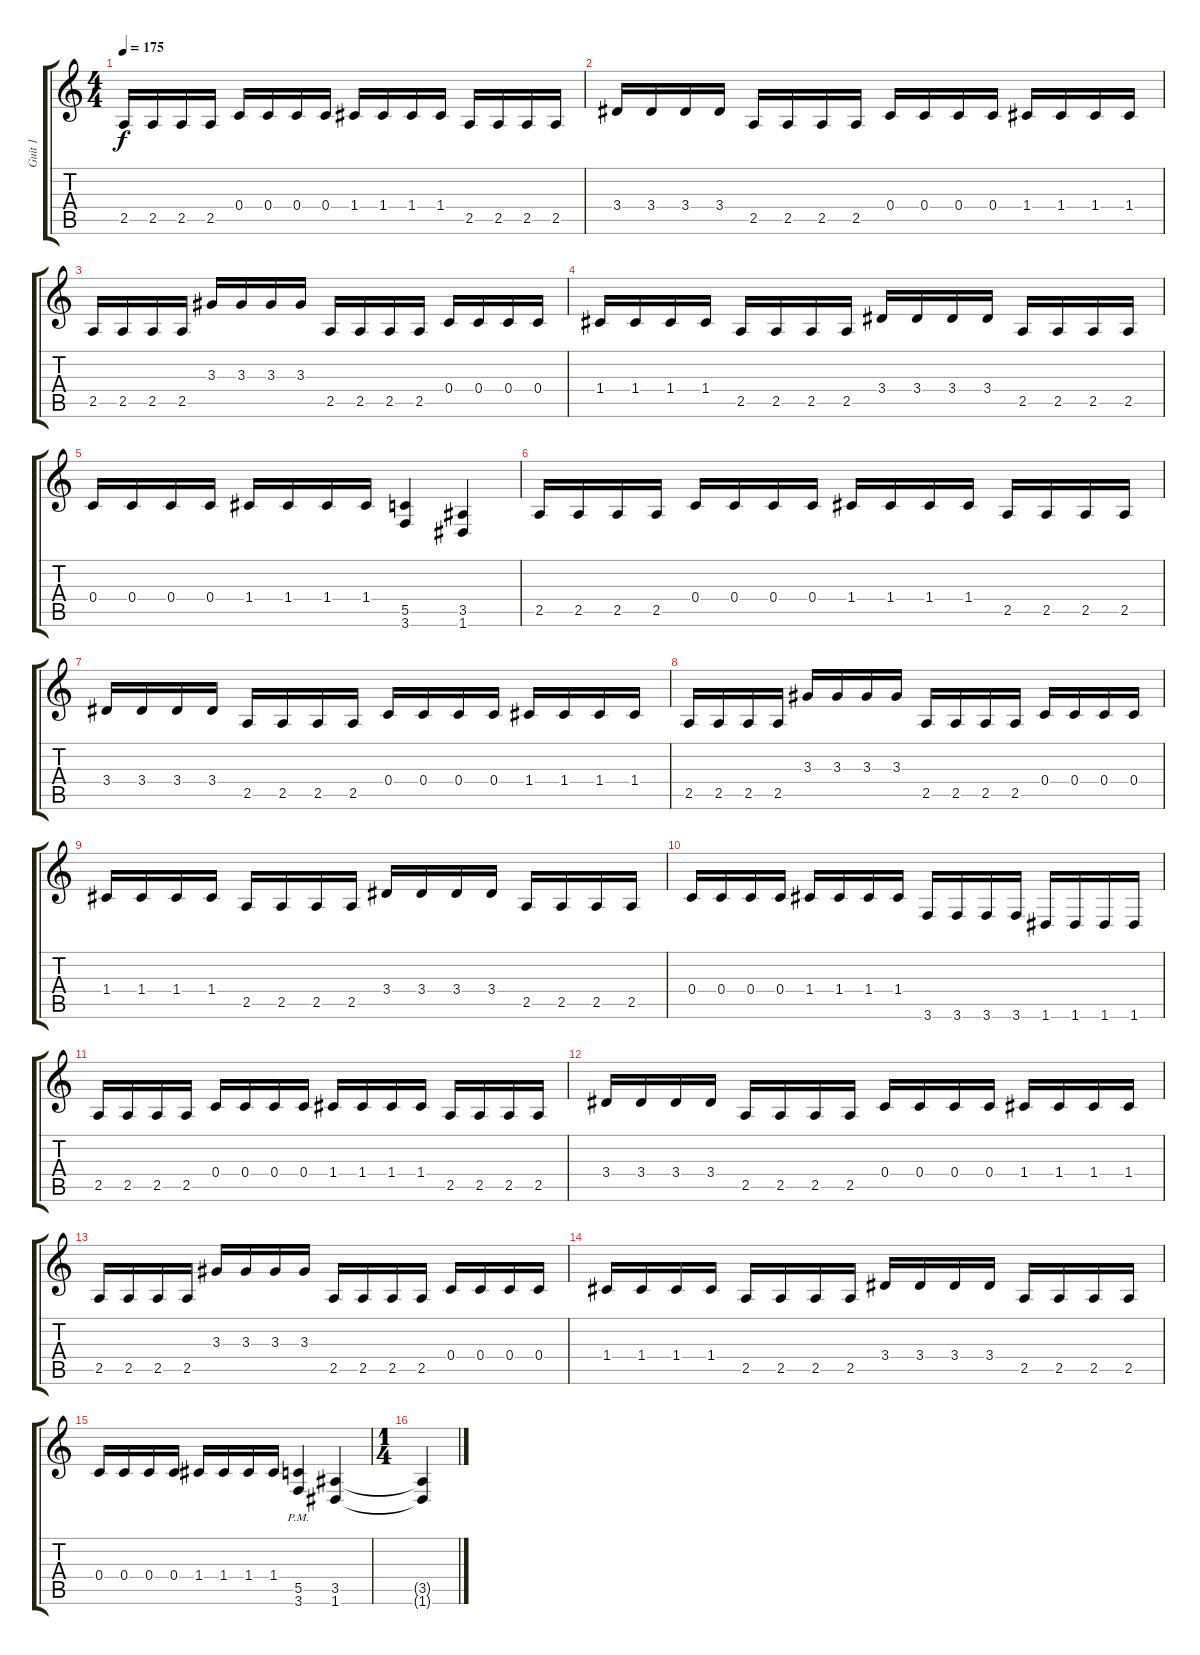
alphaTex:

\track ("Guit 1" "Guit 1") {instrument distortionguitar}
\staff {score tabs}
\tuning (D4 A3 F3 C3 G2 D2) {hide}
\ts (4 4)
\tempo 175
\clef g2
\ks c
2.5.16{dy f} 2.5.16 2.5.16 2.5.16 0.4.16 0.4.16 0.4.16 0.4.16 1.4.16 1.4.16 1.4.16 1.4.16 2.5.16 2.5.16 2.5.16 2.5.16 |
3.4.16 3.4.16 3.4.16 3.4.16 2.5.16 2.5.16 2.5.16 2.5.16 0.4.16 0.4.16 0.4.16 0.4.16 1.4.16 1.4.16 1.4.16 1.4.16 |
2.5.16 2.5.16 2.5.16 2.5.16 3.3.16 3.3.16 3.3.16 3.3.16 2.5.16 2.5.16 2.5.16 2.5.16 0.4.16 0.4.16 0.4.16 0.4.16 |
1.4.16 1.4.16 1.4.16 1.4.16 2.5.16 2.5.16 2.5.16 2.5.16 3.4.16 3.4.16 3.4.16 3.4.16 2.5.16 2.5.16 2.5.16 2.5.16 |
0.4.16 0.4.16 0.4.16 0.4.16 1.4.16 1.4.16 1.4.16 1.4.16 (5.5 3.6).4 (3.5 1.6).4 |
2.5.16 2.5.16 2.5.16 2.5.16 0.4.16 0.4.16 0.4.16 0.4.16 1.4.16 1.4.16 1.4.16 1.4.16 2.5.16 2.5.16 2.5.16 2.5.16 |
3.4.16 3.4.16 3.4.16 3.4.16 2.5.16 2.5.16 2.5.16 2.5.16 0.4.16 0.4.16 0.4.16 0.4.16 1.4.16 1.4.16 1.4.16 1.4.16 |
2.5.16 2.5.16 2.5.16 2.5.16 3.3.16 3.3.16 3.3.16 3.3.16 2.5.16 2.5.16 2.5.16 2.5.16 0.4.16 0.4.16 0.4.16 0.4.16 |
1.4.16 1.4.16 1.4.16 1.4.16 2.5.16 2.5.16 2.5.16 2.5.16 3.4.16 3.4.16 3.4.16 3.4.16 2.5.16 2.5.16 2.5.16 2.5.16 |
0.4.16 0.4.16 0.4.16 0.4.16 1.4.16 1.4.16 1.4.16 1.4.16 3.6.16 3.6.16 3.6.16 3.6.16 1.6.16 1.6.16 1.6.16 1.6.16 |
2.5.16 2.5.16 2.5.16 2.5.16 0.4.16 0.4.16 0.4.16 0.4.16 1.4.16 1.4.16 1.4.16 1.4.16 2.5.16 2.5.16 2.5.16 2.5.16 |
3.4.16 3.4.16 3.4.16 3.4.16 2.5.16 2.5.16 2.5.16 2.5.16 0.4.16 0.4.16 0.4.16 0.4.16 1.4.16 1.4.16 1.4.16 1.4.16 |
2.5.16 2.5.16 2.5.16 2.5.16 3.3.16 3.3.16 3.3.16 3.3.16 2.5.16 2.5.16 2.5.16 2.5.16 0.4.16 0.4.16 0.4.16 0.4.16 |
1.4.16 1.4.16 1.4.16 1.4.16 2.5.16 2.5.16 2.5.16 2.5.16 3.4.16 3.4.16 3.4.16 3.4.16 2.5.16 2.5.16 2.5.16 2.5.16 |
0.4.16 0.4.16 0.4.16 0.4.16 1.4.16 1.4.16 1.4.16 1.4.16 (5.5 3.6{pm}).4 (3.5 1.6).4 |
\ts (1 4)
(3.5{t} 1.6{t}).4
